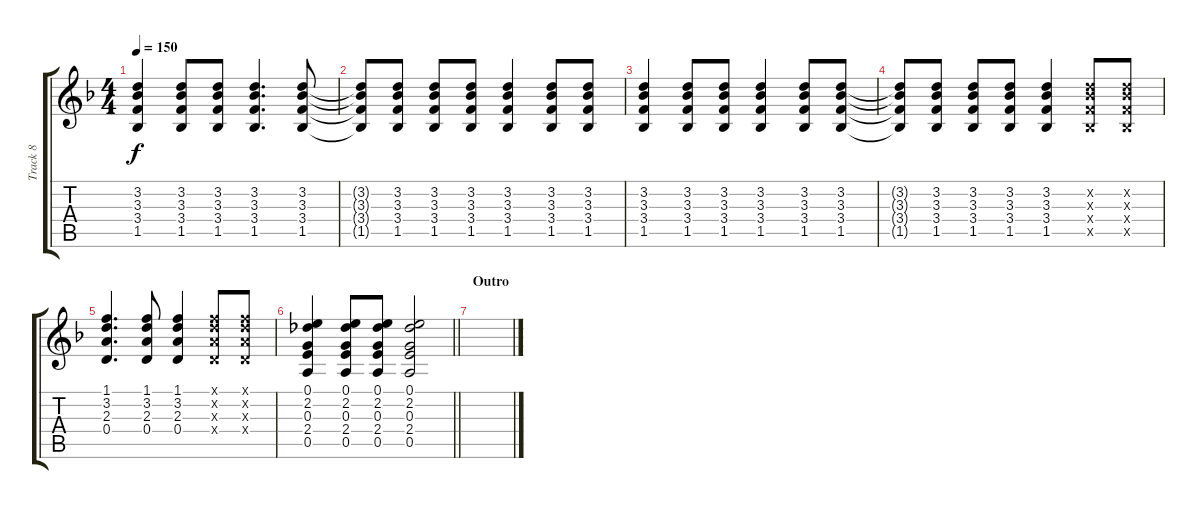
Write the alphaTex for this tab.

\track ("Track 8" "Track 8") {instrument acousticguitarsteel}
\staff {score tabs}
\tuning (E4 B3 G3 D3 A2 D2) {hide}
\ts (4 4)
\tempo 150
\clef g2
\ks f
(3.2 3.3 3.4 1.5).4{dy f} (3.2 3.3 3.4 1.5).8 (3.2 3.3 3.4 1.5).8 (3.2 3.3 3.4 1.5).4{d} (3.2 3.3 3.4 1.5).8 |
(3.2{t} 3.3{t} 3.4{t} 1.5{t}).8 (3.2 3.3 3.4 1.5).8 (3.2 3.3 3.4 1.5).8 (3.2 3.3 3.4 1.5).8 (3.2 3.3 3.4 1.5).4 (3.2 3.3 3.4 1.5).8 (3.2 3.3 3.4 1.5).8 |
(3.2 3.3 3.4 1.5).4 (3.2 3.3 3.4 1.5).8 (3.2 3.3 3.4 1.5).8 (3.2 3.3 3.4 1.5).4 (3.2 3.3 3.4 1.5).8 (3.2 3.3 3.4 1.5).8 |
(3.2{t} 3.3{t} 3.4{t} 1.5{t}).8 (3.2 3.3 3.4 1.5).8 (3.2 3.3 3.4 1.5).8 (3.2 3.3 3.4 1.5).8 (3.2 3.3 3.4 1.5).4 (3.2{x} 3.3{x} 3.4{x} 1.5{x}).8 (3.2{x} 3.3{x} 3.4{x} 1.5{x}).8 |
(1.1 3.2 2.3 0.4).4{d} (1.1 3.2 2.3 0.4).8 (1.1 3.2 2.3 0.4).4 (1.1{x} 3.2{x} 2.3{x} 0.4{x}).8 (1.1{x} 3.2{x} 2.3{x} 0.4{x}).8 |
\barLineRight lightlight
(0.1 2.2 0.3 2.4 0.5).4 (0.1 2.2 0.3 2.4 0.5).8 (0.1 2.2 0.3 2.4 0.5).8 (0.1 2.2 0.3 2.4 0.5).2 |
\section ("" "Outro")
